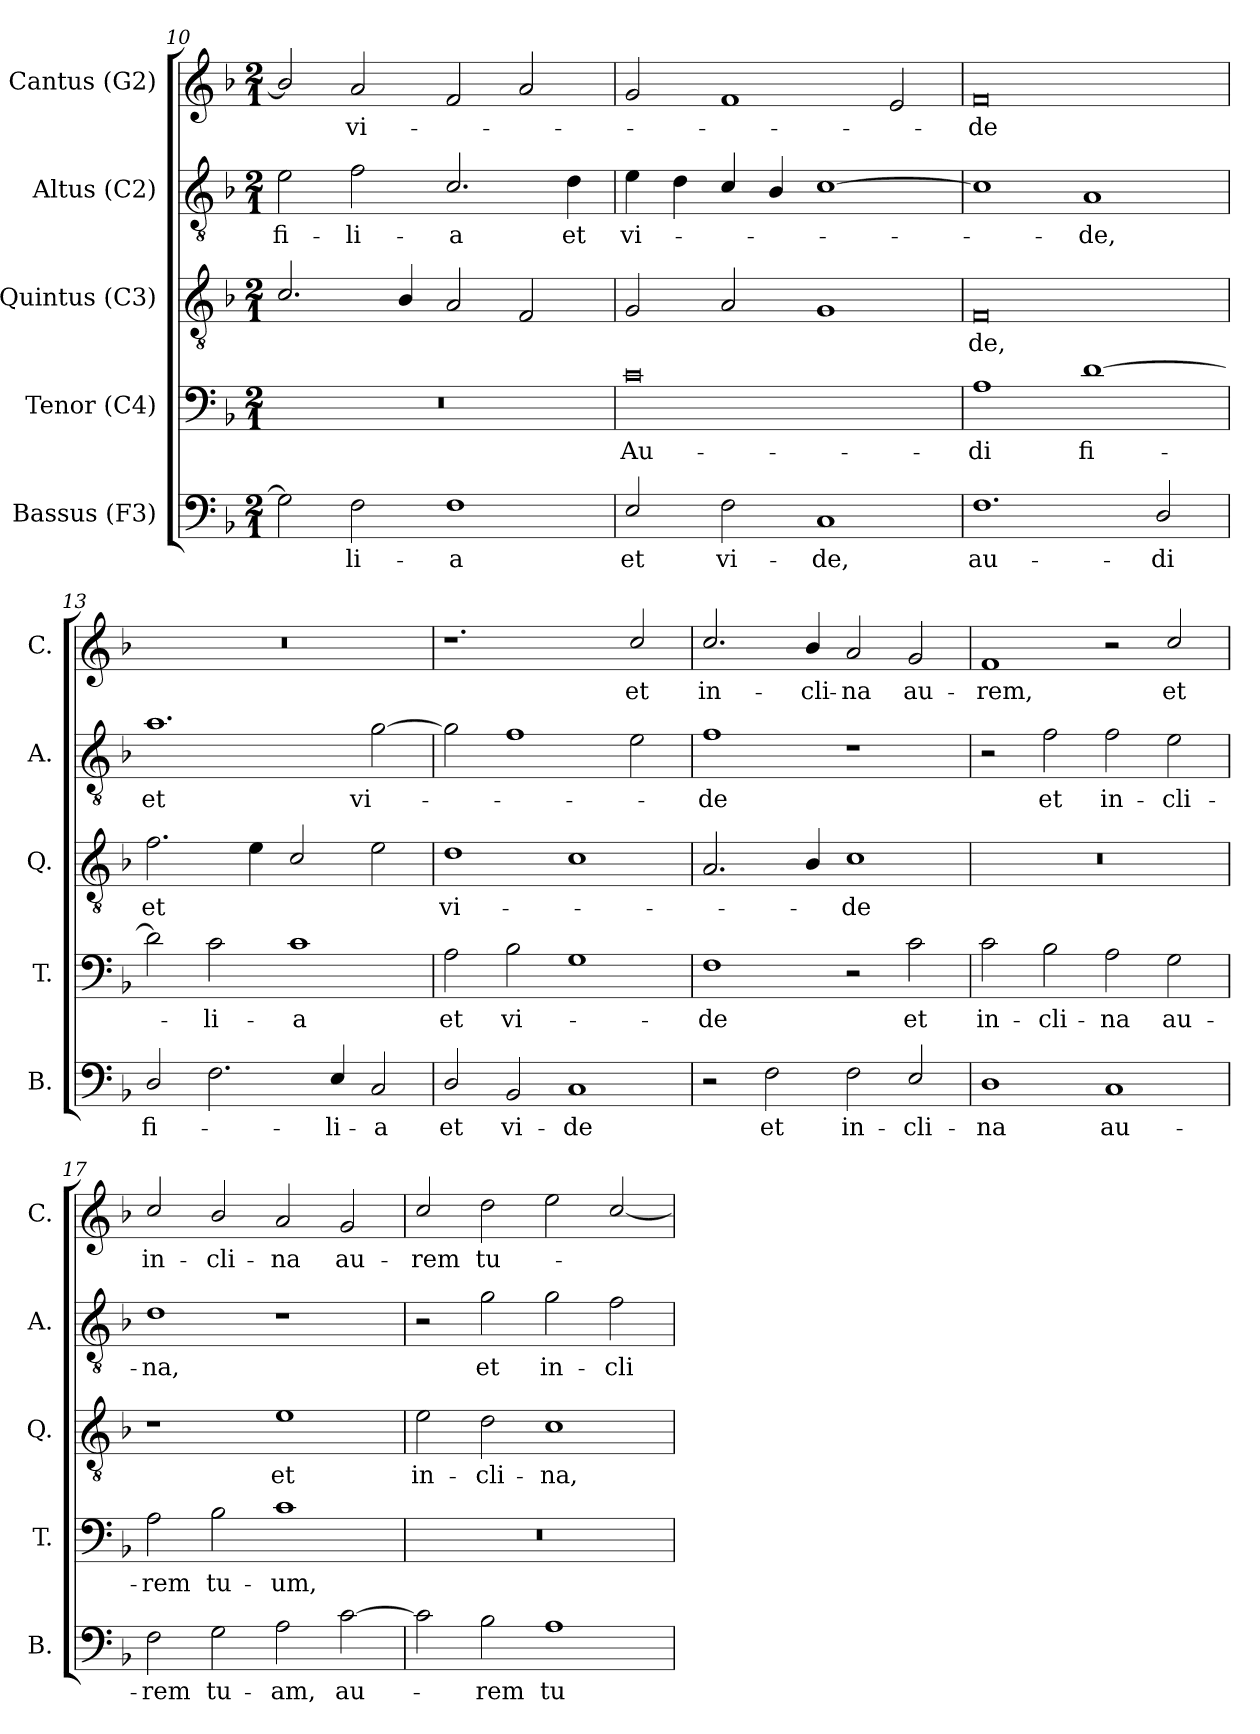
**kern	**text	**kern	**text	**kern	**text	**kern	**text	**kern	**text
*part5	*part5	*part4	*part4	*part3	*part3	*part2	*part2	*part1	*part1
*staff5	*staff5	*staff4	*staff4	*staff3	*staff3	*staff2	*staff2	*staff1	*staff1
*I"Bassus (F3)	*	*I"Tenor (C4)	*	*I"Quintus (C3)	*	*I"Altus (C2)	*	*I"Cantus (G2)	*
*I'B.	*	*I'T.	*	*I'Q.	*	*I'A.	*	*I'C.	*
*clefF4	*	*clefF4	*	*clefGv2	*	*clefGv2	*	*clefG2	*
*	*	*ITrd7c12	*	*ITrd7c12	*	*ITrd7c12	*	*	*
*k[b-]	*	*k[b-]	*	*k[b-]	*	*k[b-]	*	*k[b-]	*
*F:	*	*F:	*	*F:	*	*F:	*	*F:	*
*M2/1	*	*M2/1	*	*M2/1	*	*M2/1	*	*M2/1	*
=10	=10	=10	=10	=10	=10	=10	=10	=10	=10
2G\]	.	0r	.	2.C/	.	2E\	fi-	2b-/]	.
2F\	-li-	.	.	.	.	2F\	-li-	2a/	vi-
.	.	.	.	4BB-/	.	.	.	.	.
1F	-a	.	.	2AA/	.	2.C/	-a	2f/	.
.	.	.	.	2FF/	.	.	.	2a/	.
.	.	.	.	.	.	4D\	et	.	.
=11	=11	=11	=11	=11	=11	=11	=11	=11	=11
2E/	et	0C	Au-	2GG/	.	4E\	vi-	2g/	.
.	.	.	.	.	.	4D\	.	.	.
2F\	vi-	.	.	2AA/	.	4C/	.	1f	.
.	.	.	.	.	.	4BB-/	.	.	.
1C	-de,	.	.	1GG	.	[1C	.	.	.
.	.	.	.	.	.	.	.	2e/	.
=12	=12	=12	=12	=12	=12	=12	=12	=12	=12
1.F	au-	1AA	-di	0FF	-de,	1C]	.	0f	-de
.	.	[1D	fi-	.	.	1AA	-de,	.	.
2D/	-di	.	.	.	.	.	.	.	.
=13	=13	=13	=13	=13	=13	=13	=13	=13	=13
2D/	fi-	2D\]	.	2.F\	et	1.A	et	0r	.
2.F\	.	2C\	-li-	.	.	.	.	.	.
.	.	.	.	4E\	.	.	.	.	.
.	.	1C	-a	2C/	.	.	.	.	.
4E/	-li-	.	.	.	.	.	.	.	.
2C/	-a	.	.	2E\	.	[2G\	vi-	.	.
=14	=14	=14	=14	=14	=14	=14	=14	=14	=14
2D/	et	2AA\	et	1D	vi-	2G\]	.	1.r	.
2BB-/	vi-	2BB-\	vi-	.	.	1F	.	.	.
1C	-de	1GG	.	1C	.	.	.	.	.
.	.	.	.	.	.	2E\	.	2cc/	et
=15	=15	=15	=15	=15	=15	=15	=15	=15	=15
2r	.	1FF	-de	2.AA/	.	1F	-de	2.cc/	in-
2F\	et	.	.	.	.	.	.	.	.
.	.	.	.	4BB-/	.	.	.	4b-/	-cli-
2F\	in-	2r	.	1C	-de	1r	.	2a/	-na
2E/	-cli-	2C\	et	.	.	.	.	2g/	au-
=16	=16	=16	=16	=16	=16	=16	=16	=16	=16
1D	-na	2C\	in-	0r	.	2r	.	1f	-rem,
.	.	2BB-\	-cli-	.	.	2F\	et	.	.
1C	au-	2AA\	-na	.	.	2F\	in-	2r	.
.	.	2GG\	au-	.	.	2E\	-cli-	2cc/	et
=17	=17	=17	=17	=17	=17	=17	=17	=17	=17
2F\	-rem	2AA\	-rem	1r	.	1D	-na,	2cc/	in-
2G\	tu-	2BB-\	tu-	.	.	.	.	2b-/	-cli-
2A\	-am,	1C	-um,	1E	et	1r	.	2a/	-na
[2c\	au-	.	.	.	.	.	.	2g/	au-
=18	=18	=18	=18	=18	=18	=18	=18	=18	=18
2c\]	.	0r	.	2E\	in-	2r	.	2cc/	-rem
2B-\	-rem	.	.	2D\	-cli-	2G\	et	2dd\	tu-
1A	tu-	.	.	1C	-na,	2G\	in-	2ee\	.
.	.	.	.	.	.	2F\	-cli-	[2cc/	.
=	=	=	=	=	=	=	=	=	=
*-	*-	*-	*-	*-	*-	*-	*-	*-	*-
